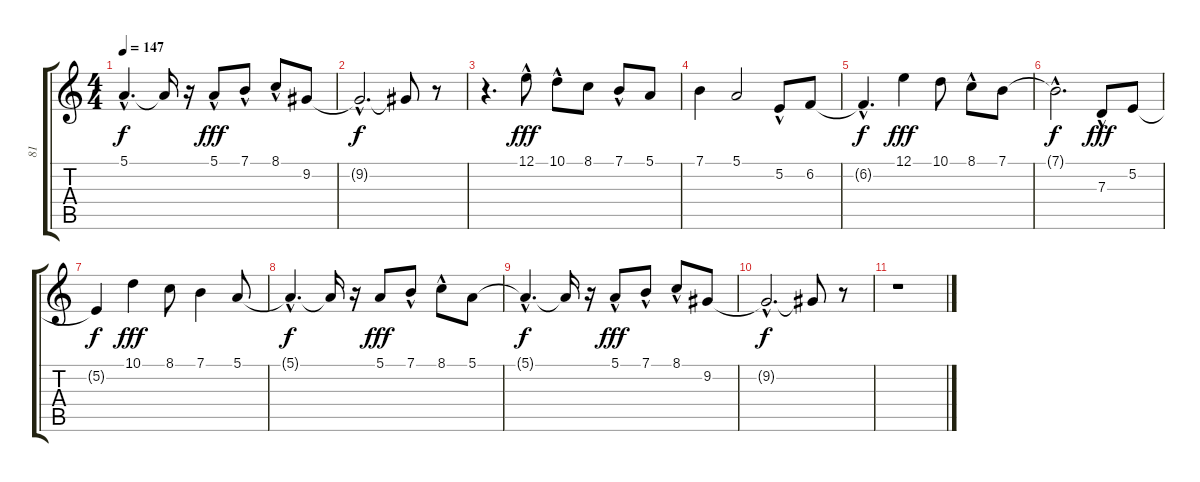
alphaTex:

\track ("81" "81") {instrument lead2sawtooth}
\staff {score tabs}
\tuning (E4 B3 G3 D3 A2 E2) {hide}
\ts (4 4)
\tempo 147
\clef g2
\ks c
5.1{hac t}.4{d dy f} 5.1{t}.16 r.16 5.1{hac}.8{dy fff} 7.1{hac}.8 8.1{hac}.8 9.2.8 |
9.2{hac t}.2{d dy f} 9.2{t}.8 r.8 |
r.4{d} 12.1{hac}.8{dy fff} 10.1{hac}.8 8.1.8 7.1{hac}.8 5.1.8 |
7.1.4 5.1.2 5.2{hac}.8 6.2.8 |
6.2{hac t}.4{d dy f} 12.1.4{dy fff} 10.1.8 8.1{hac}.8 7.1.8 |
7.1{hac t}.2{d dy f} 7.3{hac}.8{dy fff} 5.2.8 |
5.2{t}.4{dy f} 10.1.4{dy fff} 8.1.8 7.1.4 5.1.8 |
5.1{hac t}.4{d dy f} 5.1{t}.16 r.16 5.1.8{dy fff} 7.1{hac}.8 8.1{hac}.8 5.1.8 |
5.1{hac t}.4{d dy f} 5.1{t}.16 r.16 5.1{hac}.8{dy fff} 7.1{hac}.8 8.1{hac}.8 9.2.8 |
9.2{hac t}.2{d dy f} 9.2{t}.8 r.8 |
r.1
